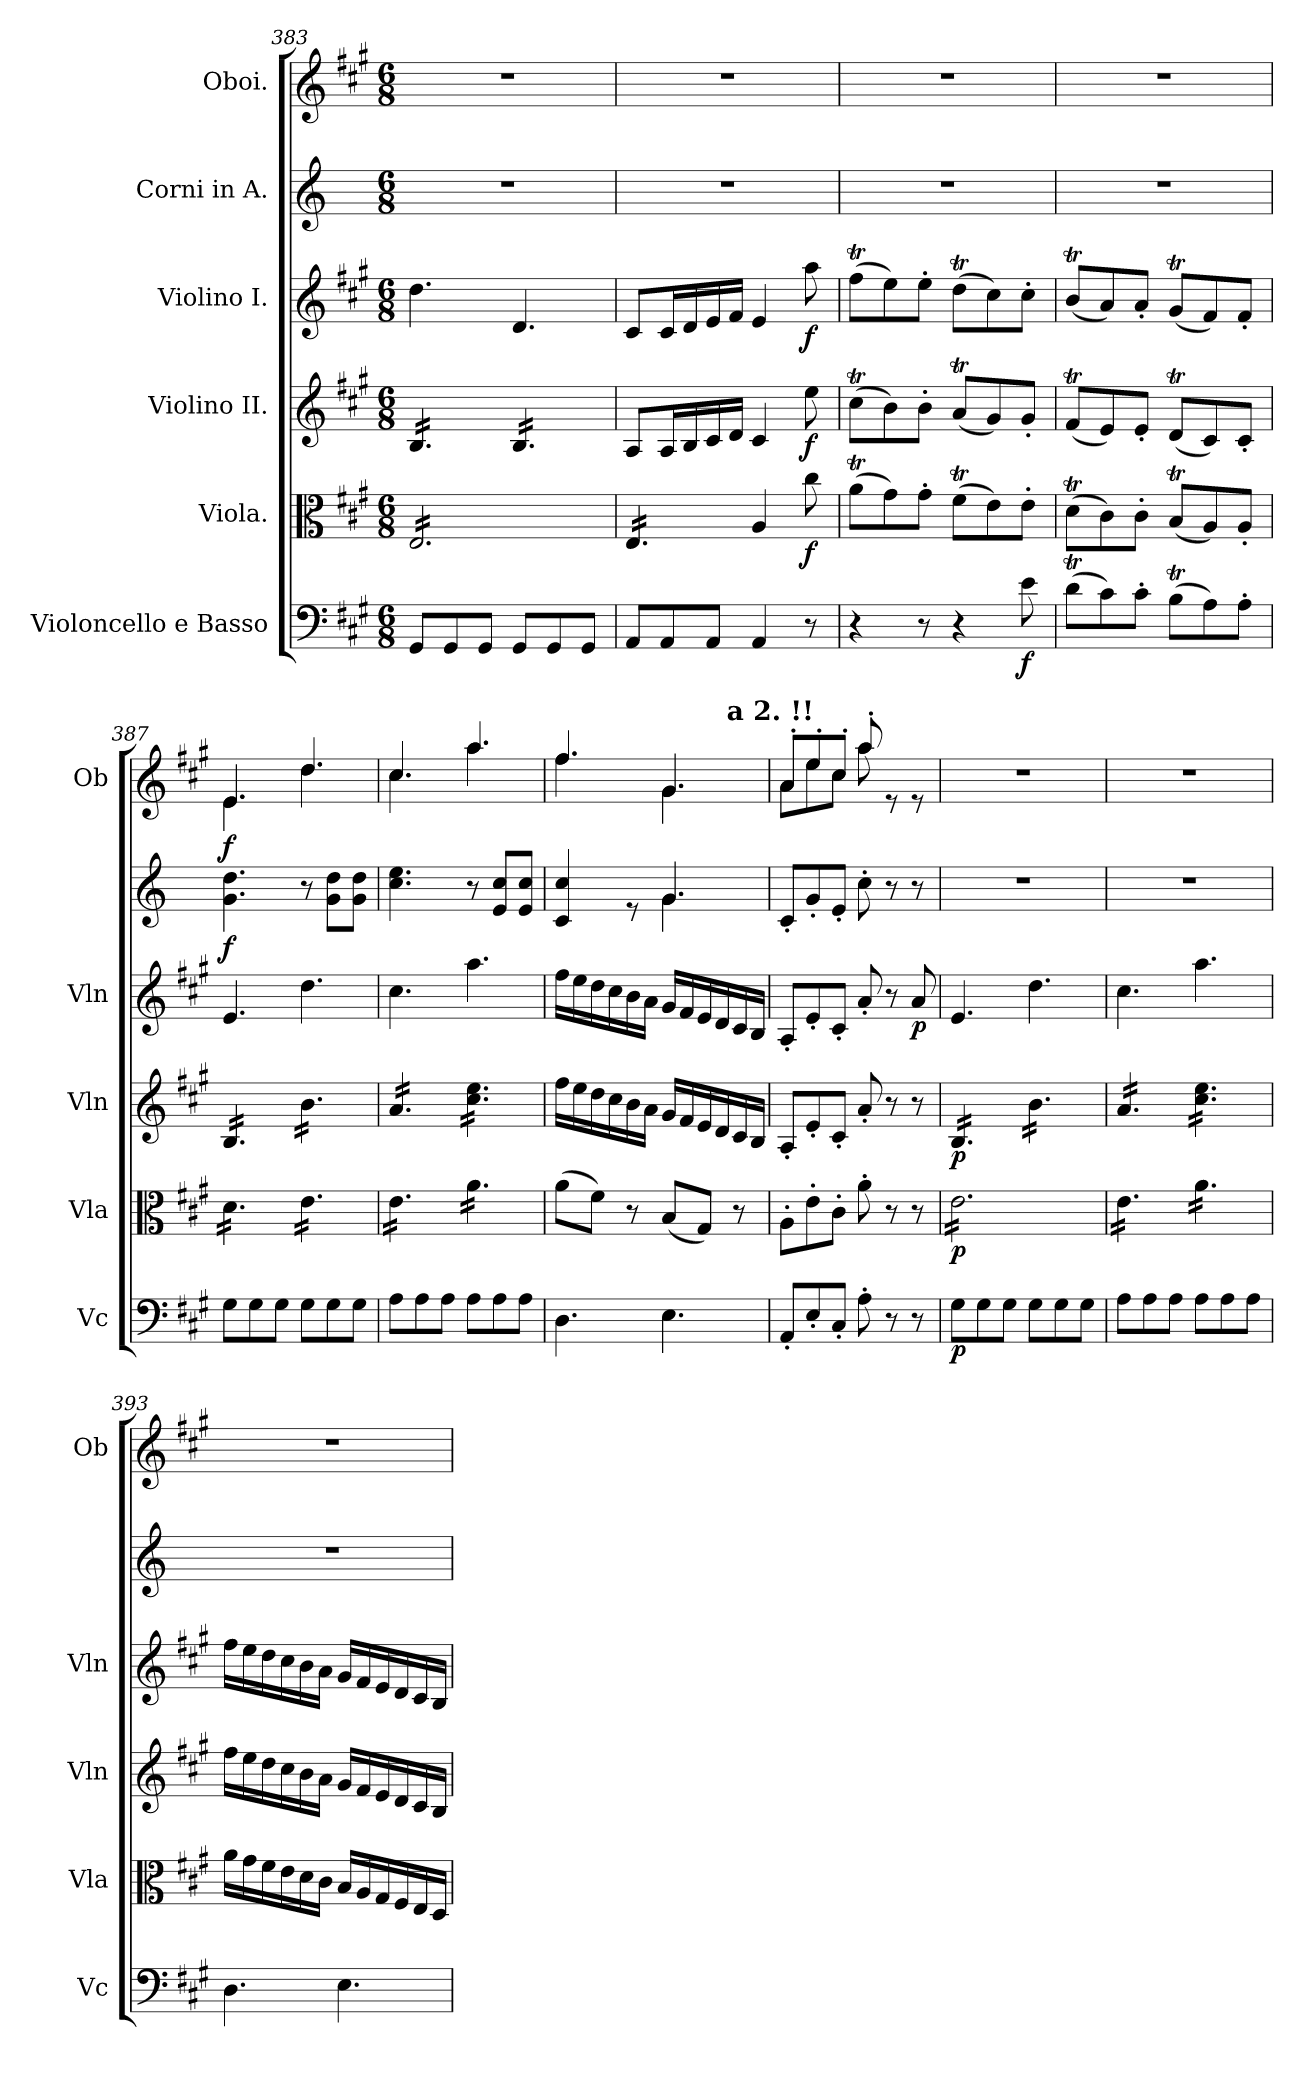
**kern	**dynam	**kern	**dynam	**kern	**dynam	**kern	**dynam	**kern	**dynam	**kern	**dynam
*part6	*part6	*part5	*part5	*part4	*part4	*part3	*part3	*part2	*part2	*part1	*part1
*staff6	*staff6	*staff5	*staff5	*staff4	*staff4	*staff3	*staff3	*staff2	*staff2	*staff1	*staff1
*I"Violoncello e Basso	*	*I"Viola.	*	*I"Violino II.	*	*I"Violino I.	*	*I"Corni in A.	*	*I"Oboi.	*
*I'Vc	*	*I'Vla	*	*I'Vln	*	*I'Vln	*	*	*	*I'Ob	*
*clefF4	*	*clefC3	*	*clefG2	*	*clefG2	*	*clefG2	*	*clefG2	*
*	*	*	*	*	*	*	*	*ITrd2c3	*	*	*
*k[f#c#g#]	*	*k[f#c#g#]	*	*k[f#c#g#]	*	*k[f#c#g#]	*	*k[f#c#g#]	*	*k[f#c#g#]	*
*M6/8	*	*M6/8	*	*M6/8	*	*M6/8	*	*M6/8	*	*M6/8	*
=383	=383	=383	=383	=383	=383	=383	=383	=383	=383	=383	=383
*	*	*tremolo	*	*	*	*	*	*	*	*	*
*	*	*	*	*tremolo	*	*	*	*	*	*	*
8GG#/L	.	16E/LL	.	16B/LL	.	4.dd\	.	2.r	.	2.r	.
.	.	16E/	.	16B/	.	.	.	.	.	.	.
8GG#/	.	16E/	.	16B/	.	.	.	.	.	.	.
.	.	16E/	.	16B/	.	.	.	.	.	.	.
8GG#/J	.	16E/	.	16B/	.	.	.	.	.	.	.
.	.	16E/	.	16B/JJ	.	.	.	.	.	.	.
8GG#/L	.	16E/	.	16B/LL	.	4.d/	.	.	.	.	.
.	.	16E/	.	16B/	.	.	.	.	.	.	.
8GG#/	.	16E/	.	16B/	.	.	.	.	.	.	.
.	.	16E/	.	16B/	.	.	.	.	.	.	.
8GG#/J	.	16E/	.	16B/	.	.	.	.	.	.	.
.	.	16E/JJ	.	16B/JJ	.	.	.	.	.	.	.
*	*	*	*	*Xtremolo	*	*	*	*	*	*	*
=384	=384	=384	=384	=384	=384	=384	=384	=384	=384	=384	=384
8AA/L	.	16E/LL	.	8A/L	.	8c#/L	.	2.r	.	2.r	.
.	.	16E/	.	.	.	.	.	.	.	.	.
8AA/	.	16E/	.	16A/L	.	16c#/L	.	.	.	.	.
.	.	16E/	.	16B/	.	16d/	.	.	.	.	.
8AA/J	.	16E/	.	16c#/	.	16e/	.	.	.	.	.
.	.	16E/JJ	.	16d/JJ	.	16f#/JJ	.	.	.	.	.
*	*	*Xtremolo	*	*	*	*	*	*	*	*	*
4AA/	.	4A/	.	4c#/	.	4e/	.	.	.	.	.
!	!	!	!LO:DY:b	!	!LO:DY:b	!	!LO:DY:b	!	!	!	!
8r	.	8cc#\	f	8ee\	f	8aa\	f	.	.	.	.
=385	=385	=385	=385	=385	=385	=385	=385	=385	=385	=385	=385
4r	.	(>8aT\L	.	(>8cc#t\L	.	(>8ff#T\L	.	2.r	.	2.r	.
.	.	8g#\)	.	8b\)	.	8ee\)	.	.	.	.	.
8r	.	8g#'\J	.	8b'\J	.	8ee'\J	.	.	.	.	.
4r	.	(>8f#T\L	.	(<8aT/L	.	(>8ddT\L	.	.	.	.	.
.	.	8e\)	.	8g#/)	.	8cc#\)	.	.	.	.	.
!	!LO:DY:b	!	!	!	!	!	!	!	!	!	!
8e\	f	8e'\J	.	8g#'/J	.	8cc#'\J	.	.	.	.	.
=386	=386	=386	=386	=386	=386	=386	=386	=386	=386	=386	=386
(>8dT\L	.	(>8dT\L	.	(<8f#T/L	.	(<8bT/L	.	2.r	.	2.r	.
8c#\)	.	8c#\)	.	8e/)	.	8a/)	.	.	.	.	.
8c#'\J	.	8c#'\J	.	8e'/J	.	8a'/J	.	.	.	.	.
(>8BT\L	.	(<8BT/L	.	(<8dT/L	.	(<8g#t/L	.	.	.	.	.
8A\)	.	8A/)	.	8c#/)	.	8f#/)	.	.	.	.	.
8A'\J	.	8A'/J	.	8c#'/J	.	8f#'/J	.	.	.	.	.
!!LO:LB:g=z
=387	=387	=387	=387	=387	=387	=387	=387	=387	=387	=387	=387
*	*	*	*	*	*	*	*	*	*	*^	*
!	!	!	!	!	!	!	!	!	!LO:DY:b	!	!	!LO:DY:b
*	*	*tremolo	*	*	*	*	*	*	*	*	*	*
*	*	*	*	*tremolo	*	*	*	*	*	*	*	*
8G#\L	.	16d\LL	.	16B/LL	.	4.e/	.	4.e\ 4.b\	f	4.e/	4.e\	f
.	.	16d\	.	16B/	.	.	.	.	.	.	.	.
8G#\	.	16d\	.	16B/	.	.	.	.	.	.	.	.
.	.	16d\	.	16B/	.	.	.	.	.	.	.	.
8G#\J	.	16d\	.	16B/	.	.	.	.	.	.	.	.
.	.	16d\JJ	.	16B/JJ	.	.	.	.	.	.	.	.
8G#\L	.	16e\LL	.	16b\LL	.	4.dd\	.	8r	.	4.dd/	4.dd\	.
.	.	16e\	.	16b\	.	.	.	.	.	.	.	.
8G#\	.	16e\	.	16b\	.	.	.	8e\ 8b\L	.	.	.	.
.	.	16e\	.	16b\	.	.	.	.	.	.	.	.
8G#\J	.	16e\	.	16b\	.	.	.	8e\ 8b\J	.	.	.	.
.	.	16e\JJ	.	16b\JJ	.	.	.	.	.	.	.	.
=388	=388	=388	=388	=388	=388	=388	=388	=388	=388	=388	=388	=388
8A\L	.	16e\LL	.	16a/LL	.	4.cc#\	.	4.a\ 4.cc#\	.	4.cc#/	4.cc#\	.
.	.	16e\	.	16a/	.	.	.	.	.	.	.	.
8A\	.	16e\	.	16a/	.	.	.	.	.	.	.	.
.	.	16e\	.	16a/	.	.	.	.	.	.	.	.
8A\J	.	16e\	.	16a/	.	.	.	.	.	.	.	.
.	.	16e\JJ	.	16a/JJ	.	.	.	.	.	.	.	.
8A\L	.	16a\LL	.	16cc#\ 16ee\LL	.	4.aa\	.	8r	.	4.aa/	4.aa\	.
.	.	16a\	.	16cc#\ 16ee\	.	.	.	.	.	.	.	.
8A\	.	16a\	.	16cc#\ 16ee\	.	.	.	8c#/ 8a/L	.	.	.	.
.	.	16a\	.	16cc#\ 16ee\	.	.	.	.	.	.	.	.
8A\J	.	16a\	.	16cc#\ 16ee\	.	.	.	8c#/ 8a/J	.	.	.	.
.	.	16a\JJ	.	16cc#\ 16ee\JJ	.	.	.	.	.	.	.	.
*	*	*	*	*Xtremolo	*	*	*	*	*	*	*	*
*	*	*Xtremolo	*	*	*	*	*	*	*	*	*	*
=389	=389	=389	=389	=389	=389	=389	=389	=389	=389	=389	=389	=389
*	*	*	*	*	*	*	*	*^	*	*	*	*
4.D\	.	(>8a\L	.	16ff#\LL	.	16ff#\LL	.	4A/ 4a/	4.ryy	.	4.ff#/	4.ff#\	.
.	.	.	.	16ee\	.	16ee\	.	.	.	.	.	.	.
.	.	8f#\J)	.	16dd\	.	16dd\	.	.	.	.	.	.	.
.	.	.	.	16cc#\	.	16cc#\	.	.	.	.	.	.	.
.	.	8r	.	16b\	.	16b\	.	8re	.	.	.	.	.
.	.	.	.	16a\JJ	.	16a\JJ	.	.	.	.	.	.	.
4.E\	.	(<8B/L	.	16g#/LL	.	16g#/LL	.	4.e/	4.e\	.	4.g#/	4.g#\	.
.	.	.	.	16f#/	.	16f#/	.	.	.	.	.	.	.
.	.	8G#/J)	.	16e/	.	16e/	.	.	.	.	.	.	.
.	.	.	.	16d/	.	16d/	.	.	.	.	.	.	.
.	.	8r	.	16c#/	.	16c#/	.	.	.	.	.	.	.
.	.	.	.	16B/JJ	.	16B/JJ	.	.	.	.	.	.	.
*	*	*	*	*	*	*	*	*v	*v	*	*	*	*
!!LO:REH:place=s1:b:B:enc=none:t=a 2.	!!
=390	=390	=390	=390	=390	=390	=390	=390	=390	=390	=390	=390	=390
8AA'/L	.	8A'\L	.	8A'/L	.	8A'/L	.	8A'/L	.	8a'/L	8a\L	.
8E'/	.	8e'\	.	8e'/	.	8e'/	.	8e'/	.	8ee'/	8ee\	.
8C#'/J	.	8c#'\J	.	8c#'/J	.	8c#'/J	.	8c#'/J	.	8cc#'/J	8cc#\J	.
8A'\	.	8a'\	.	8a'/	.	8a'/	.	8a'\	.	8aa'/	8aa\	.
8r	.	8r	.	8r	.	8r	.	8r	.	8re	4ryy	.
!	!	!	!	!	!	!	!LO:DY:b	!	!	!	!	!
8r	.	8r	.	8r	.	8a/	p	8r	.	8re	.	.
*	*	*	*	*	*	*	*	*	*	*v	*v	*
=391	=391	=391	=391	=391	=391	=391	=391	=391	=391	=391	=391
!	!LO:DY:b	!	!LO:DY:b	!	!LO:DY:b	!	!	!	!	!	!
*	*	*tremolo	*	*	*	*	*	*	*	*	*
*	*	*	*	*tremolo	*	*	*	*	*	*	*
8G#\L	p	16e\LL	p	16B/LL	p	4.e/	.	2.r	.	2.r	.
.	.	16e\	.	16B/	.	.	.	.	.	.	.
8G#\	.	16e\	.	16B/	.	.	.	.	.	.	.
.	.	16e\	.	16B/	.	.	.	.	.	.	.
8G#\J	.	16e\	.	16B/	.	.	.	.	.	.	.
.	.	16e\	.	16B/JJ	.	.	.	.	.	.	.
8G#\L	.	16e\	.	16b\LL	.	4.dd\	.	.	.	.	.
.	.	16e\	.	16b\	.	.	.	.	.	.	.
8G#\	.	16e\	.	16b\	.	.	.	.	.	.	.
.	.	16e\	.	16b\	.	.	.	.	.	.	.
8G#\J	.	16e\	.	16b\	.	.	.	.	.	.	.
.	.	16e\JJ	.	16b\JJ	.	.	.	.	.	.	.
!!LO:PB:g=z
=392	=392	=392	=392	=392	=392	=392	=392	=392	=392	=392	=392
8A\L	.	16e\LL	.	16a/LL	.	4.cc#\	.	2.r	.	2.r	.
.	.	16e\	.	16a/	.	.	.	.	.	.	.
8A\	.	16e\	.	16a/	.	.	.	.	.	.	.
.	.	16e\	.	16a/	.	.	.	.	.	.	.
8A\J	.	16e\	.	16a/	.	.	.	.	.	.	.
.	.	16e\JJ	.	16a/JJ	.	.	.	.	.	.	.
8A\L	.	16a\LL	.	16cc#\ 16ee\LL	.	4.aa\	.	.	.	.	.
.	.	16a\	.	16cc#\ 16ee\	.	.	.	.	.	.	.
8A\	.	16a\	.	16cc#\ 16ee\	.	.	.	.	.	.	.
.	.	16a\	.	16cc#\ 16ee\	.	.	.	.	.	.	.
8A\J	.	16a\	.	16cc#\ 16ee\	.	.	.	.	.	.	.
.	.	16a\JJ	.	16cc#\ 16ee\JJ	.	.	.	.	.	.	.
*	*	*	*	*Xtremolo	*	*	*	*	*	*	*
*	*	*Xtremolo	*	*	*	*	*	*	*	*	*
=393	=393	=393	=393	=393	=393	=393	=393	=393	=393	=393	=393
4.D\	.	16a\LL	.	16ff#\LL	.	16ff#\LL	.	2.r	.	2.r	.
.	.	16g#\	.	16ee\	.	16ee\	.	.	.	.	.
.	.	16f#\	.	16dd\	.	16dd\	.	.	.	.	.
.	.	16e\	.	16cc#\	.	16cc#\	.	.	.	.	.
.	.	16d\	.	16b\	.	16b\	.	.	.	.	.
.	.	16c#\JJ	.	16a\JJ	.	16a\JJ	.	.	.	.	.
4.E\	.	16B/LL	.	16g#/LL	.	16g#/LL	.	.	.	.	.
.	.	16A/	.	16f#/	.	16f#/	.	.	.	.	.
.	.	16G#/	.	16e/	.	16e/	.	.	.	.	.
.	.	16F#/	.	16d/	.	16d/	.	.	.	.	.
.	.	16E/	.	16c#/	.	16c#/	.	.	.	.	.
.	.	16D/JJ	.	16B/JJ	.	16B/JJ	.	.	.	.	.
=	=	=	=	=	=	=	=	=	=	=	=
*-	*-	*-	*-	*-	*-	*-	*-	*-	*-	*-	*-
